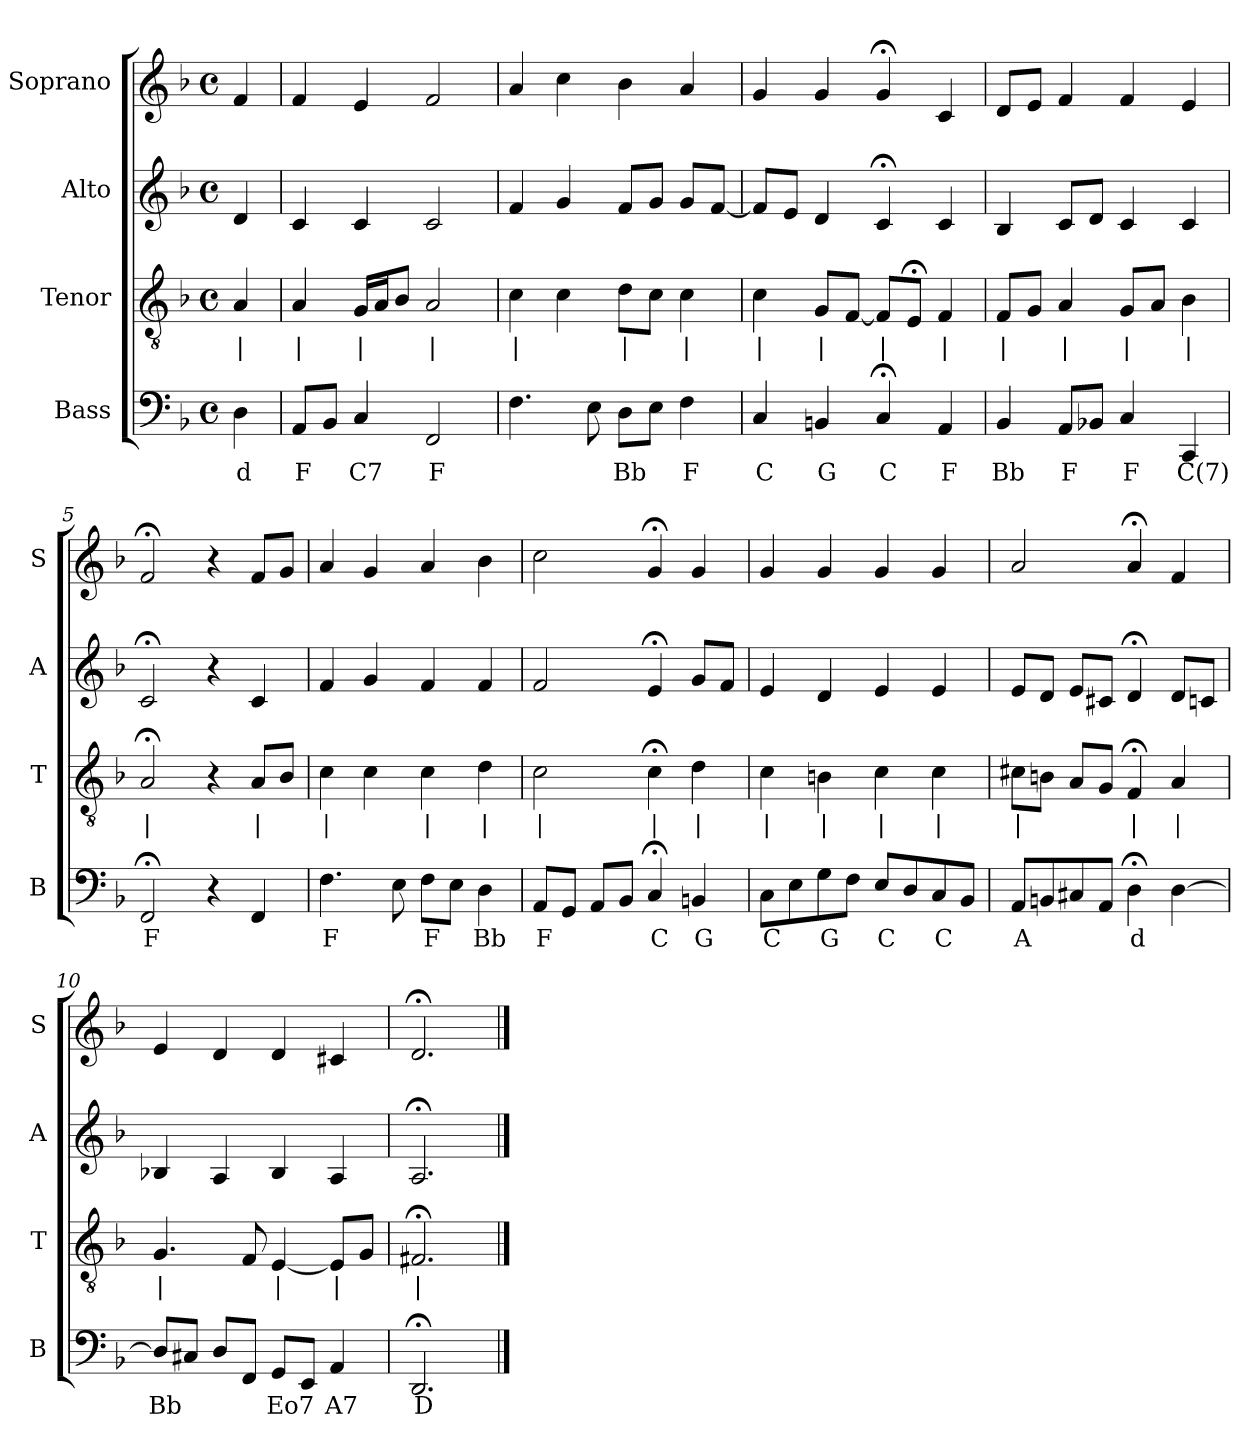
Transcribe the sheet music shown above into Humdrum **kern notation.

**kern	**text	**kern	**text	**kern	**kern
*part4	*part4	*part3	*part3	*part2	*part1
*staff4	*staff4	*staff3	*staff3	*staff2	*staff1
*I"Bass	*	*I"Tenor	*	*I"Alto	*I"Soprano
*I'B	*	*I'T	*	*I'A	*I'S
*clefF4	*	*clefGv2	*	*clefG2	*clefG2
*k[b-]	*	*k[b-]	*	*k[b-]	*k[b-]
*d:	*	*d:	*	*d:	*d:
*M4/4	*	*M4/4	*	*M4/4	*M4/4
*met(c)	*	*met(c)	*	*met(c)	*met(c)
*MM100	*	*MM100	*	*MM100	*MM100
=	=	=	=	=	=
4D	d	4A	|	4d	4f
=1	=1	=1	=1	=1	=1
8AAL	F	4A	|	4c	4f
8BB-J	.	.	.	.	.
4C	C7	16GLL	|	4c	4e
.	.	16AJ	.	.	.
.	.	8B-J	.	.	.
2FF	F	2A	|	2c	2f
=2	=2	=2	=2	=2	=2
4.F	.	4c	|	4f	4a
.	.	4c	.	4g	4cc
8E	.	.	.	.	.
8DL	Bb	8dL	|	8fL	4b-
8EJ	.	8cJ	.	8gJ	.
4F	F	4c	|	8gL	4a
.	.	.	.	[8fJ	.
=3	=3	=3	=3	=3	=3
4C	C	4c	|	8fL]	4g
.	.	.	.	8eJ	.
4BBn	G	8GL	|	4d	4g
.	.	[8FJ	.	.	.
4C;<	C	8FL]	|	4c;<	4g;<
.	.	8E;<J	.	.	.
4AA	F	4F	|	4c	4c
=4	=4	=4	=4	=4	=4
4BB-	Bb	8FL	|	4B-	8dL
.	.	8GJ	.	.	8eJ
8AAL	F	4A	|	8cL	4f
8BB-XJ	.	.	.	8dJ	.
4C	F	8GL	|	4c	4f
.	.	8AJ	.	.	.
4CC	C(7)	4B-	|	4c	4e
=5	=5	=5	=5	=5	=5
2FF;<	F	2A;<	|	2c;<	2f;<
4r	.	4r	.	4r	4r
4FF	.	8AL	|	4c	8fL
.	.	8B-J	.	.	8gJ
=6	=6	=6	=6	=6	=6
4.F	F	4c	|	4f	4a
.	.	4c	.	4g	4g
8E	.	.	.	.	.
8FL	F	4c	|	4f	4a
8EJ	.	.	.	.	.
4D	Bb	4d	|	4f	4b-
=7	=7	=7	=7	=7	=7
8AAL	F	2c	|	2f	2cc
8GGJ	.	.	.	.	.
8AAL	.	.	.	.	.
8BB-J	.	.	.	.	.
4C;<	C	4c;<	|	4e;<	4g;<
4BBn	G	4d	|	8gL	4g
.	.	.	.	8fJ	.
=8	=8	=8	=8	=8	=8
8CL	C	4c	|	4e	4g
8E	.	.	.	.	.
8G	G	4Bn	|	4d	4g
8FJ	.	.	.	.	.
8EL	C	4c	|	4e	4g
8D	.	.	.	.	.
8C	C	4c	|	4e	4g
8BB-J	.	.	.	.	.
=9	=9	=9	=9	=9	=9
8AAL	A	8c#XL	|	8eL	2a
8BBn	.	8BnJ	.	8dJ	.
8C#X	.	8AL	.	8eL	.
8AAJ	.	8GJ	.	8c#XJ	.
4D;<	d	4F;<	|	4d;<	4a;<
[4D	.	4A	|	8dL	4f
.	.	.	.	8cnJ	.
=10	=10	=10	=10	=10	=10
8DL]	Bb	4.G	|	4B-X	4e
8C#XJ	.	.	.	.	.
8DL	.	.	.	4A	4d
8FFJ	.	8F	.	.	.
8GGL	Eo7	[4E	|	4B-	4d
8EEJ	.	.	.	.	.
4AA	A7	8EL]	|	4A	4c#X
.	.	8GJ	.	.	.
=11	=11	=11	=11	=11	=11
2.DD;<	D	2.F#X;<	|	2.A;<	2.d;<
==	==	==	==	==	==
*-	*-	*-	*-	*-	*-
